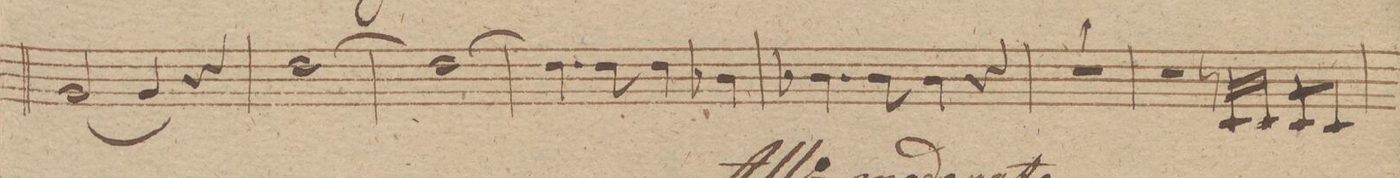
**kern	**dynam
*I"Clarino 2do in E.	*
*clefG2	*
*k[f#c#g#d#]	*
*met(c)	*
*M4/4	*
[2b\	.
4b\]	.
4r	.
=18	=18
[1ff#\	.
=19	=19
1ff#\_	.
=20	=20
4.ff#\]	.
*8\right	*
8ff#\	.
4ff#\	.
4ddX\	.
=21	=21
4.ddX\	.
8dd\	.
4dd\	.
4r	.
=22	=22
1r	.
=23	=23
2r	.
8r	.
16e/LL	.
16e/JJ	.
8e/L	.
8e/J	.
=24	=24
*-	*-
